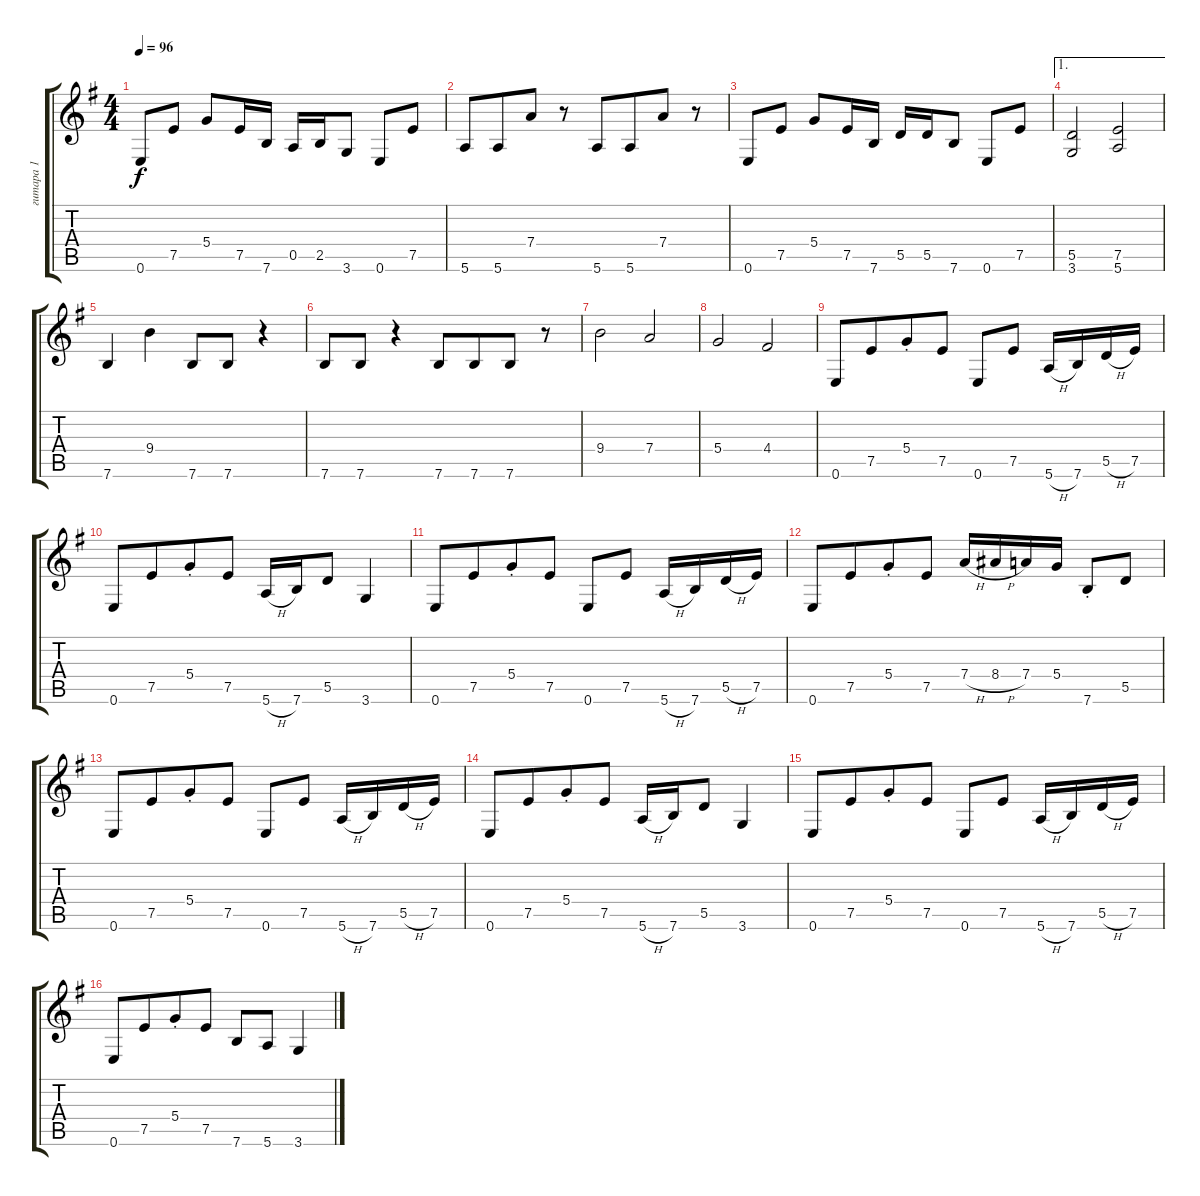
\track ("гитара 1" "гитара 1") {instrument overdrivenguitar}
\staff {score tabs}
\tuning (E4 B3 G3 D3 A2 E2) {hide}
\ts (4 4)
\tempo 96
\clef g2
\ks eminor
0.6.8{dy f} 7.5.8 5.4.8 7.5.16 7.6.16 0.5.16 2.5.16 3.6.8 0.6.8 7.5.8 |
5.6.8 5.6.8{beam merge} 7.4.8 r.8 5.6.8 5.6.8{beam merge} 7.4.8 r.8 |
0.6.8 7.5.8 5.4.8 7.5.16 7.6.16 5.5.16 5.5.16 7.6.8 0.6.8 7.5.8 |
\ae 1
(5.5 3.6).2 (7.5 5.6).2 |
7.6.4 9.4.4 7.6.8 7.6.8 r.4 |
7.6.8 7.6.8 r.4 7.6.8 7.6.8{beam merge} 7.6.8 r.8 |
9.4.2 7.4.2 |
5.4.2 4.4.2 |
0.6.8 7.5.8{beam merge} 5.4{st}.8 7.5.8 0.6.8 7.5.8 5.6{h}.16 7.6.16 5.5{h}.16 7.5.16 |
0.6.8 7.5.8{beam merge} 5.4{st}.8 7.5.8 5.6{h}.16 7.6.16 5.5.8 3.6.4 |
0.6.8 7.5.8{beam merge} 5.4{st}.8 7.5.8 0.6.8 7.5.8 5.6{h}.16 7.6.16 5.5{h}.16 7.5.16 |
0.6.8 7.5.8{beam merge} 5.4{st}.8 7.5.8 7.4{h}.16 8.4{h}.16 7.4.16 5.4.16 7.6{st}.8 5.5.8 |
0.6.8 7.5.8{beam merge} 5.4{st}.8 7.5.8 0.6.8 7.5.8 5.6{h}.16 7.6.16 5.5{h}.16 7.5.16 |
0.6.8 7.5.8{beam merge} 5.4{st}.8 7.5.8 5.6{h}.16 7.6.16 5.5.8 3.6.4 |
0.6.8 7.5.8{beam merge} 5.4{st}.8 7.5.8 0.6.8 7.5.8 5.6{h}.16 7.6.16 5.5{h}.16 7.5.16 |
0.6.8 7.5.8{beam merge} 5.4{st}.8 7.5.8 7.6.8 5.6.8 3.6.4
